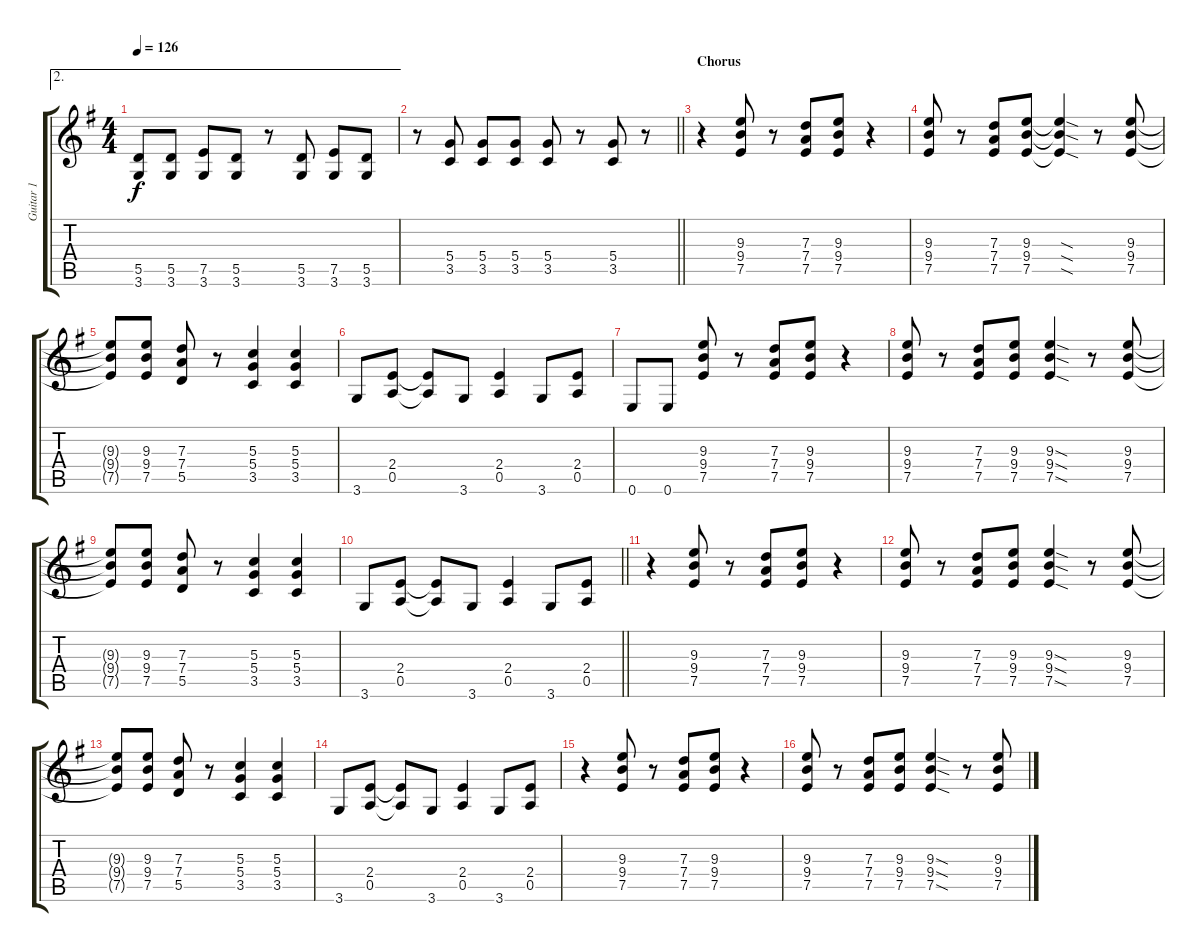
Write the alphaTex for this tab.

\track ("Guitar 1" "Guitar 1") {instrument overdrivenguitar}
\staff {score tabs}
\tuning (E4 B3 G3 D3 A2 E2) {hide}
\ae 2
\ts (4 4)
\tempo 126
\clef g2
\ks g
(5.5 3.6).8{dy f} (5.5 3.6).8 (7.5 3.6).8 (5.5 3.6).8 r.8 (5.5 3.6).8 (7.5 3.6).8 (5.5 3.6).8 |
\barLineRight lightlight
r.8 (5.4 3.5).8 (5.4 3.5).8 (5.4 3.5).8 (5.4 3.5).8 r.8 (5.4 3.5).8 r.8 |
\section ("" "Chorus")
r.4 (9.3 9.4 7.5).8 r.8 (7.3 7.4 7.5).8 (9.3 9.4 7.5).8 r.4 |
(9.3 9.4 7.5).8 r.8 (7.3 7.4 7.5).8 (9.3 9.4 7.5).8 (9.3{sod t} 9.4{sod t} 7.5{sod t}).4 r.8 (9.3 9.4 7.5).8 |
(9.3{t} 9.4{t} 7.5{t}).8 (9.3 9.4 7.5).8 (7.3 7.4 5.5).8 r.8 (5.3 5.4 3.5).4 (5.3 5.4 3.5).4 |
3.6.8 (2.4 0.5).8 (2.4{t} 0.5{t}).8 3.6.8 (2.4 0.5).4 3.6.8 (2.4 0.5).8 |
0.6.8 0.6.8 (9.3 9.4 7.5).8 r.8 (7.3 7.4 7.5).8 (9.3 9.4 7.5).8 r.4 |
(9.3 9.4 7.5).8 r.8 (7.3 7.4 7.5).8 (9.3 9.4 7.5).8 (9.3{sod} 9.4{sod} 7.5{sod}).4 r.8 (9.3 9.4 7.5).8 |
(9.3{t} 9.4{t} 7.5{t}).8 (9.3 9.4 7.5).8 (7.3 7.4 5.5).8 r.8 (5.3 5.4 3.5).4 (5.3 5.4 3.5).4 |
\barLineRight lightlight
3.6.8 (2.4 0.5).8 (2.4{t} 0.5{t}).8 3.6.8 (2.4 0.5).4 3.6.8 (2.4 0.5).8 |
r.4 (9.3 9.4 7.5).8 r.8 (7.3 7.4 7.5).8 (9.3 9.4 7.5).8 r.4 |
(9.3 9.4 7.5).8 r.8 (7.3 7.4 7.5).8 (9.3 9.4 7.5).8 (9.3{sod} 9.4{sod} 7.5{sod}).4 r.8 (9.3 9.4 7.5).8 |
(9.3{t} 9.4{t} 7.5{t}).8 (9.3 9.4 7.5).8 (7.3 7.4 5.5).8 r.8 (5.3 5.4 3.5).4 (5.3 5.4 3.5).4 |
3.6.8 (2.4 0.5).8 (2.4{t} 0.5{t}).8 3.6.8 (2.4 0.5).4 3.6.8 (2.4 0.5).8 |
r.4 (9.3 9.4 7.5).8 r.8 (7.3 7.4 7.5).8 (9.3 9.4 7.5).8 r.4 |
(9.3 9.4 7.5).8 r.8 (7.3 7.4 7.5).8 (9.3 9.4 7.5).8 (9.3{sod} 9.4{sod} 7.5{sod}).4 r.8 (9.3 9.4 7.5).8
